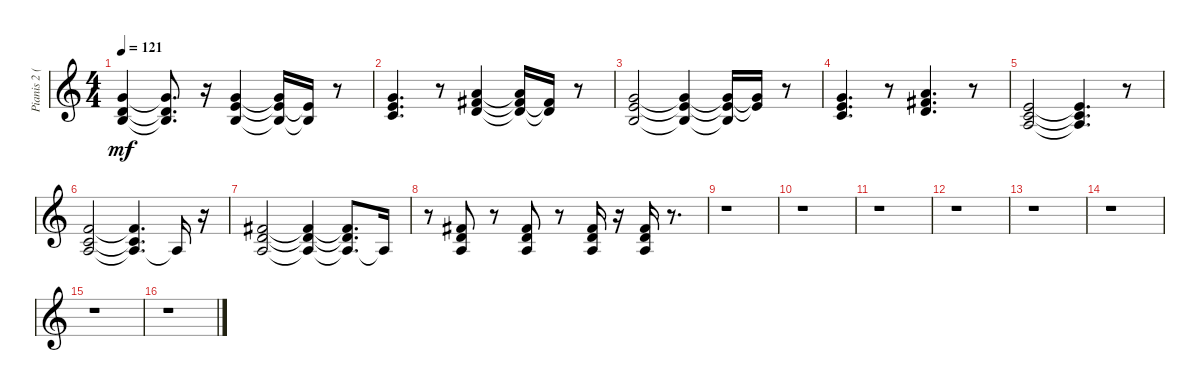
\track ("Pianis 2 (Staff 1)" "Pianis 2 (") {instrument acousticgrandpiano}
\staff {score}
\tuning (E4 B3 G3 D3 A2 E2 B1) {hide}
\ts (4 4)
\tempo 121
\clef g2
\ks c
(3.1 0.2 7.3).4{dy mf} (3.1{t} 0.2{t} 7.3{t}).8{d} r.16 (0.1 0.2 12.3).4 (0.1{t} 0.2{t} 12.3{t}).16 (0.1{t} 0.2{t}).16 r.8 |
(0.1 1.2 12.3).4{d} r.8 (2.1 3.2 14.3).4 (2.1{t} 3.2{t} 14.3{t}).16 (2.1{t} 3.2{t}).16 r.8 |
(3.1 5.2 4.3).2 (3.1{t} 5.2{t} 4.3{t}).4 (3.1{t} 5.2{t} 4.3{t}).16 (3.1{t} 5.2{t}).16 r.8 |
(0.1 1.2 12.3).4{d} r.8 (2.1 3.2 14.3).4{d} r.8 |
(0.1 1.2 2.3).2 (0.1{t} 1.2{t} 2.3{t}).4{d} r.8 |
(1.1 1.2 2.3).2 (1.1{t} 1.2{t} 2.3{t}).4{d} 2.3{t}.16 r.16 |
(2.1 3.2 2.3).2 (2.1{t} 3.2{t} 2.3{t}).4 (2.1{t} 3.2{t} 2.3{t}).8{d} 2.3{t}.16 |
r.8 (2.1 3.2 2.3).8 r.8 (2.1 3.2 2.3).8 r.8 (2.1 3.2 2.3).16 r.16 (2.1 3.2 2.3).16 r.8{d} |
r.1 |
r.1 |
r.1 |
r.1 |
r.1 |
r.1 |
r.1 |
r.1
